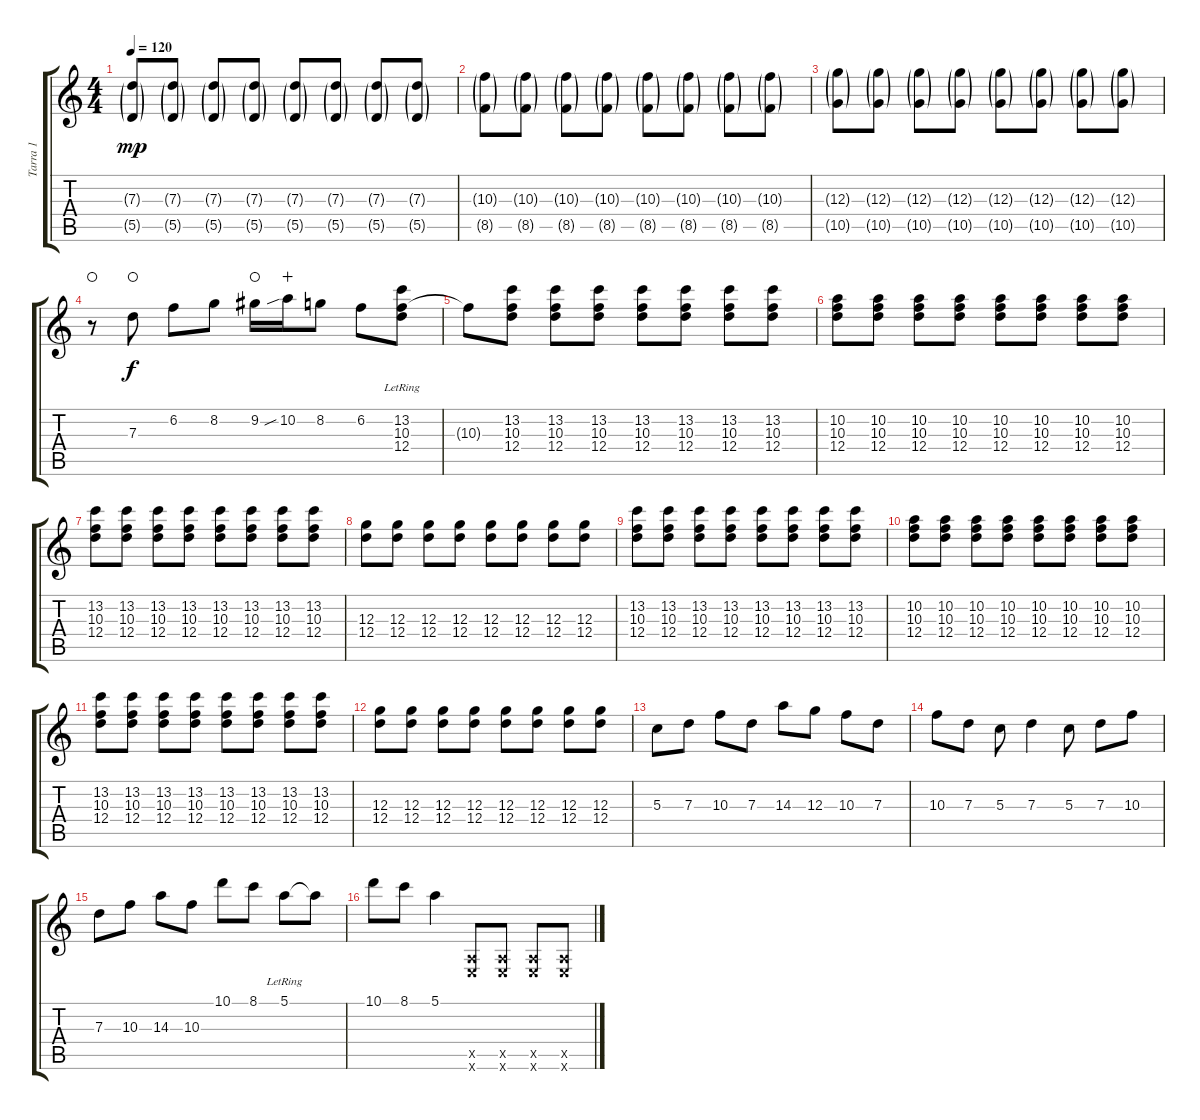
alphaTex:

\track ("Tarra 1" "Tarra 1") {instrument distortionguitar}
\staff {score tabs}
\tuning (E4 B3 G3 D3 A2 E2) {hide}
\ts (4 4)
\tempo 120
\clef g2
\ks c
(7.3{g} 5.5{g}).8{dy mp} (7.3{g} 5.5{g}).8 (7.3{g} 5.5{g}).8 (7.3{g} 5.5{g}).8 (7.3{g} 5.5{g}).8 (7.3{g} 5.5{g}).8 (7.3{g} 5.5{g}).8 (7.3{g} 5.5{g}).8 |
(10.3{g} 8.5{g}).8 (10.3{g} 8.5{g}).8 (10.3{g} 8.5{g}).8 (10.3{g} 8.5{g}).8 (10.3{g} 8.5{g}).8 (10.3{g} 8.5{g}).8 (10.3{g} 8.5{g}).8 (10.3{g} 8.5{g}).8 |
(12.3{g} 10.5{g}).8 (12.3{g} 10.5{g}).8 (12.3{g} 10.5{g}).8 (12.3{g} 10.5{g}).8 (12.3{g} 10.5{g}).8 (12.3{g} 10.5{g}).8 (12.3{g} 10.5{g}).8 (12.3{g} 10.5{g}).8 |
r.8{waho} 7.3.8{dy f waho} 6.2.8 8.2.8 9.2.16{waho} 10.2{sib}.16{wahc} 8.2.8 6.2.8 (13.2{lr} 10.3{lr} 12.4{lr}).8 |
10.3{t}.8 (13.2 10.3 12.4).8 (13.2 10.3 12.4).8 (13.2 10.3 12.4).8 (13.2 10.3 12.4).8 (13.2 10.3 12.4).8 (13.2 10.3 12.4).8 (13.2 10.3 12.4).8 |
(10.2 10.3 12.4).8 (10.2 10.3 12.4).8 (10.2 10.3 12.4).8 (10.2 10.3 12.4).8 (10.2 10.3 12.4).8 (10.2 10.3 12.4).8 (10.2 10.3 12.4).8 (10.2 10.3 12.4).8 |
(13.2 10.3 12.4).8 (13.2 10.3 12.4).8 (13.2 10.3 12.4).8 (13.2 10.3 12.4).8 (13.2 10.3 12.4).8 (13.2 10.3 12.4).8 (13.2 10.3 12.4).8 (13.2 10.3 12.4).8 |
(12.3 12.4).8 (12.3 12.4).8 (12.3 12.4).8 (12.3 12.4).8 (12.3 12.4).8 (12.3 12.4).8 (12.3 12.4).8 (12.3 12.4).8 |
(13.2 10.3 12.4).8 (13.2 10.3 12.4).8 (13.2 10.3 12.4).8 (13.2 10.3 12.4).8 (13.2 10.3 12.4).8 (13.2 10.3 12.4).8 (13.2 10.3 12.4).8 (13.2 10.3 12.4).8 |
(10.2 10.3 12.4).8 (10.2 10.3 12.4).8 (10.2 10.3 12.4).8 (10.2 10.3 12.4).8 (10.2 10.3 12.4).8 (10.2 10.3 12.4).8 (10.2 10.3 12.4).8 (10.2 10.3 12.4).8 |
(13.2 10.3 12.4).8 (13.2 10.3 12.4).8 (13.2 10.3 12.4).8 (13.2 10.3 12.4).8 (13.2 10.3 12.4).8 (13.2 10.3 12.4).8 (13.2 10.3 12.4).8 (13.2 10.3 12.4).8 |
(12.3 12.4).8 (12.3 12.4).8 (12.3 12.4).8 (12.3 12.4).8 (12.3 12.4).8 (12.3 12.4).8 (12.3 12.4).8 (12.3 12.4).8 |
5.3.8 7.3.8 10.3.8 7.3.8 14.3.8 12.3.8 10.3.8 7.3.8 |
10.3.8 7.3.8 5.3.8 7.3.4 5.3.8 7.3.8 10.3.8 |
7.3.8 10.3.8 14.3.8 10.3.8 10.1.8 8.1.8 5.1{lr}.8 5.1{t}.8 |
10.1.8 8.1.8 5.1.4 (0.5{x} 0.6{x}).8 (0.5{x} 0.6{x}).8 (0.5{x} 0.6{x}).8 (0.5{x} 0.6{x}).8
